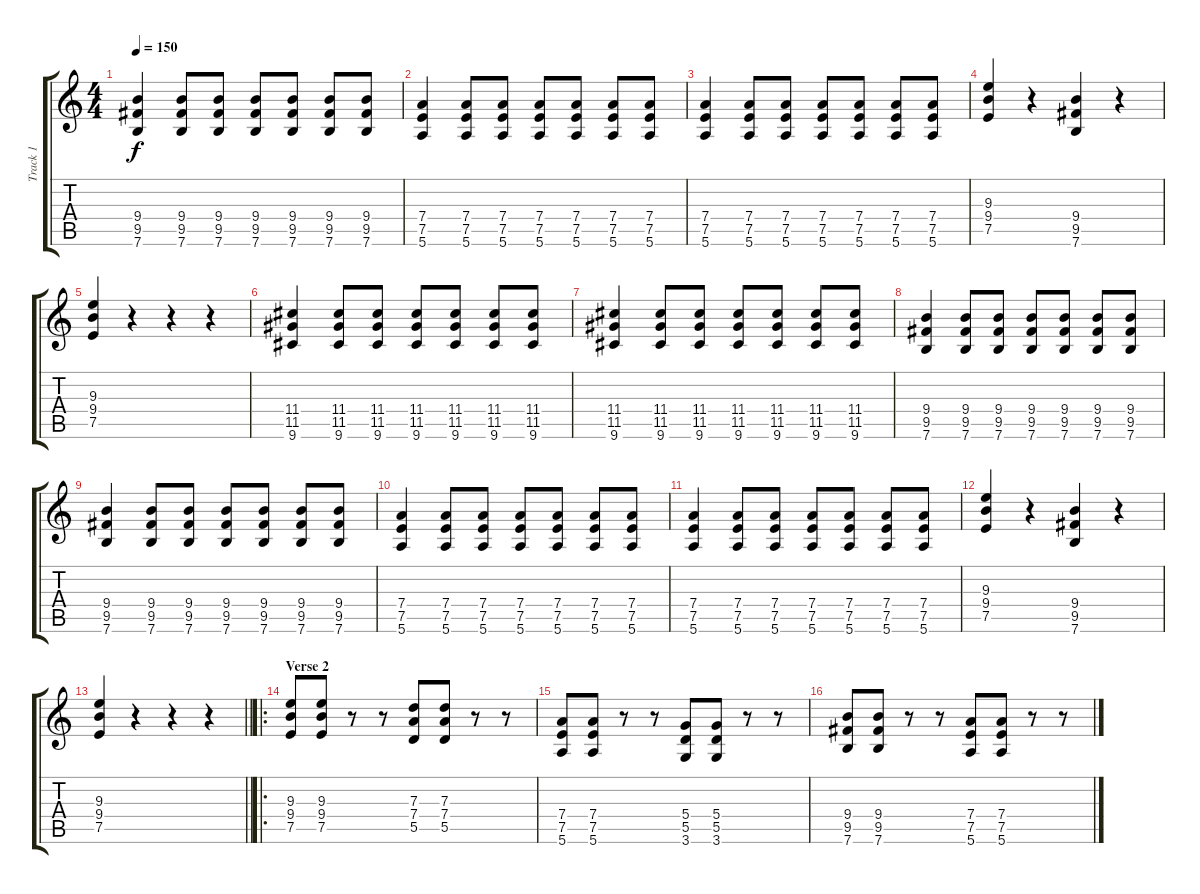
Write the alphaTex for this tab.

\track ("Track 1" "Track 1") {instrument overdrivenguitar}
\staff {score tabs}
\tuning (E4 B3 G3 D3 A2 E2) {hide}
\ts (4 4)
\tempo 150
\clef g2
\ks c
(9.4 9.5 7.6).4{dy f} (9.4 9.5 7.6).8 (9.4 9.5 7.6).8 (9.4 9.5 7.6).8 (9.4 9.5 7.6).8 (9.4 9.5 7.6).8 (9.4 9.5 7.6).8 |
(7.4 7.5 5.6).4 (7.4 7.5 5.6).8 (7.4 7.5 5.6).8 (7.4 7.5 5.6).8 (7.4 7.5 5.6).8 (7.4 7.5 5.6).8 (7.4 7.5 5.6).8 |
(7.4 7.5 5.6).4 (7.4 7.5 5.6).8 (7.4 7.5 5.6).8 (7.4 7.5 5.6).8 (7.4 7.5 5.6).8 (7.4 7.5 5.6).8 (7.4 7.5 5.6).8 |
(9.3 9.4 7.5).4 r.4 (9.4 9.5 7.6).4 r.4 |
(9.3 9.4 7.5).4 r.4 r.4 r.4 |
(11.4 11.5 9.6).4 (11.4 11.5 9.6).8 (11.4 11.5 9.6).8 (11.4 11.5 9.6).8 (11.4 11.5 9.6).8 (11.4 11.5 9.6).8 (11.4 11.5 9.6).8 |
(11.4 11.5 9.6).4 (11.4 11.5 9.6).8 (11.4 11.5 9.6).8 (11.4 11.5 9.6).8 (11.4 11.5 9.6).8 (11.4 11.5 9.6).8 (11.4 11.5 9.6).8 |
(9.4 9.5 7.6).4 (9.4 9.5 7.6).8 (9.4 9.5 7.6).8 (9.4 9.5 7.6).8 (9.4 9.5 7.6).8 (9.4 9.5 7.6).8 (9.4 9.5 7.6).8 |
(9.4 9.5 7.6).4 (9.4 9.5 7.6).8 (9.4 9.5 7.6).8 (9.4 9.5 7.6).8 (9.4 9.5 7.6).8 (9.4 9.5 7.6).8 (9.4 9.5 7.6).8 |
(7.4 7.5 5.6).4 (7.4 7.5 5.6).8 (7.4 7.5 5.6).8 (7.4 7.5 5.6).8 (7.4 7.5 5.6).8 (7.4 7.5 5.6).8 (7.4 7.5 5.6).8 |
(7.4 7.5 5.6).4 (7.4 7.5 5.6).8 (7.4 7.5 5.6).8 (7.4 7.5 5.6).8 (7.4 7.5 5.6).8 (7.4 7.5 5.6).8 (7.4 7.5 5.6).8 |
(9.3 9.4 7.5).4 r.4 (9.4 9.5 7.6).4 r.4 |
\barLineRight lightlight
(9.3 9.4 7.5).4 r.4 r.4 r.4 |
\ro
\section ("" "Verse 2")
(9.3 9.4 7.5).8 (9.3 9.4 7.5).8 r.8 r.8 (7.3 7.4 5.5).8 (7.3 7.4 5.5).8 r.8 r.8 |
(7.4 7.5 5.6).8 (7.4 7.5 5.6).8 r.8 r.8 (5.4 5.5 3.6).8 (5.4 5.5 3.6).8 r.8 r.8 |
(9.4 9.5 7.6).8 (9.4 9.5 7.6).8 r.8 r.8 (7.4 7.5 5.6).8 (7.4 7.5 5.6).8 r.8 r.8
